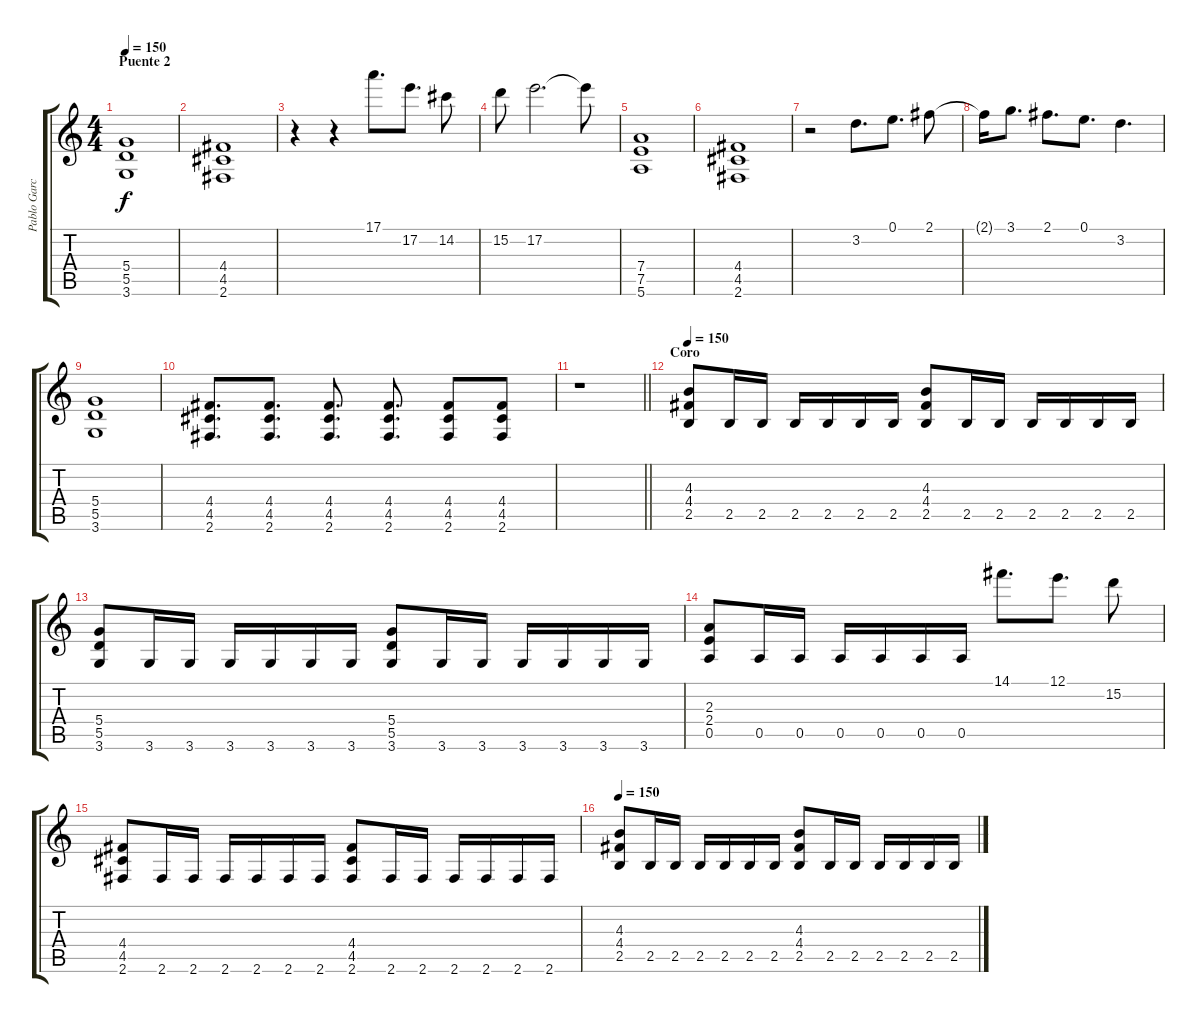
\track ("Pablo García" "Pablo Garc") {instrument overdrivenguitar}
\staff {score tabs}
\tuning (E4 B3 G3 D3 A2 E2) {hide}
\ts (4 4)
\section ("" "Puente 2")
\tempo 150
\clef g2
\ks c
(5.4 5.5 3.6).1{dy f instrument overdrivenguitar} |
(4.4 4.5 2.6).1 |
r.4 r.4 17.1.8{d} 17.2.8{d} 14.2.8 |
15.2.8 17.2.2{d} 17.2{t}.8 |
(7.4 7.5 5.6).1 |
(4.4 4.5 2.6).1 |
r.2 3.2.8{d} 0.1.8{d} 2.1.8 |
2.1{t}.16 3.1.8{d} 2.1.8{d} 0.1.8{d} 3.2.4{d} |
(5.4 5.5 3.6).1 |
(4.4 4.5 2.6).8{d} (4.4 4.5 2.6).8{d} (4.4 4.5 2.6).8{d} (4.4 4.5 2.6).8{d} (4.4 4.5 2.6).8 (4.4 4.5 2.6).8 |
\barLineRight lightlight
r.1 |
\section ("" "Coro")
\tempo 150
(4.3 4.4 2.5).8{instrument distortionguitar} 2.5.16 2.5.16 2.5.16 2.5.16 2.5.16 2.5.16 (4.3 4.4 2.5).8 2.5.16 2.5.16 2.5.16 2.5.16 2.5.16 2.5.16 |
(5.4 5.5 3.6).8 3.6.16 3.6.16 3.6.16 3.6.16 3.6.16 3.6.16 (5.4 5.5 3.6).8 3.6.16 3.6.16 3.6.16 3.6.16 3.6.16 3.6.16 |
(2.3 2.4 0.5).8 0.5.16 0.5.16 0.5.16 0.5.16 0.5.16 0.5.16 14.1.8{d} 12.1.8{d} 15.2.8 |
(4.4 4.5 2.6).8{instrument distortionguitar} 2.6.16 2.6.16 2.6.16 2.6.16 2.6.16 2.6.16 (4.4 4.5 2.6).8 2.6.16 2.6.16 2.6.16 2.6.16 2.6.16 2.6.16 |
\tempo 150
(4.3 4.4 2.5).8 2.5.16 2.5.16 2.5.16 2.5.16 2.5.16 2.5.16 (4.3 4.4 2.5).8 2.5.16 2.5.16 2.5.16 2.5.16 2.5.16 2.5.16
